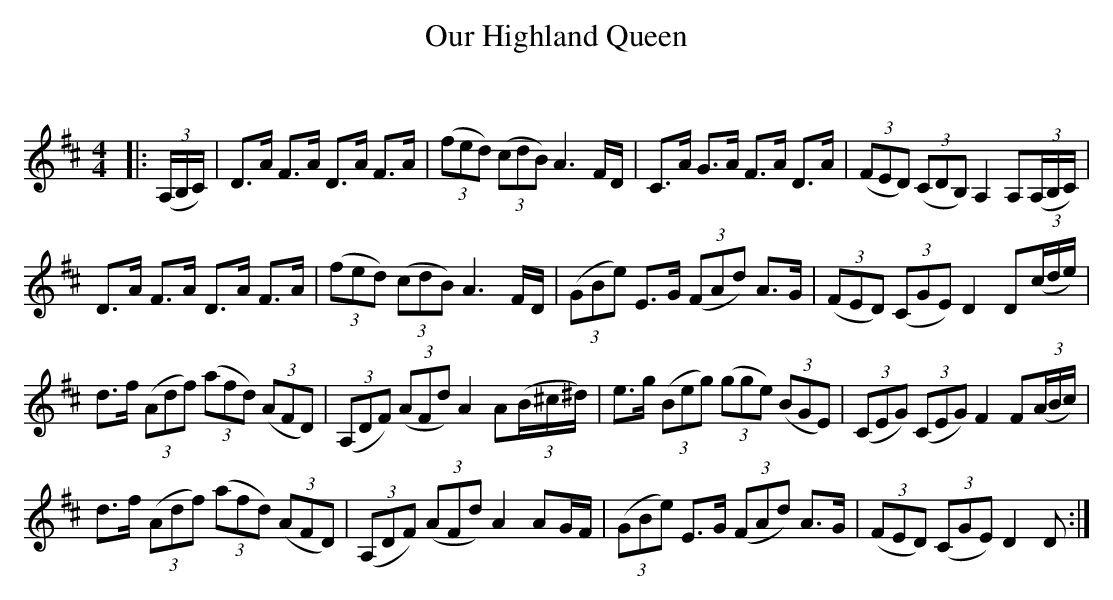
X:1
T: Our Highland Queen
C:
Q: 128
K:D
M:4/4
L:1/16
|:((3A,B,C)|D3A F3A D3A F3A|((3f2e2d2) ((3c2d2B2) A6 FD|C3A G3A F3A D3A|((3F2E2D2) ((3C2D2B,2) A,4 A,2((3A,B,C)|
D3A F3A D3A F3A|((3f2e2d2) ((3c2d2B2) A6 FD|((3G2B2e2) E3G ((3F2A2d2) A3G|((3F2E2D2) ((3C2G2E2) D4 D2((3cde)|
d3f ((3A2d2f2) ((3a2f2d2) ((3A2F2D2) |((3A,2D2F2) ((3A2F2d2) A4 A2((3B^c^d) |e3g ((3B2e2g2) ((3g2g2e2) ((3B2G2E2) |((3C2E2G2) ((3C2E2G2) F4 F2((3ABc)|
d3f ((3A2d2f2) ((3a2f2d2) ((3A2F2D2) |((3A,2D2F2) ((3A2F2d2) A4 A2GF|((3G2B2e2) E3G ((3F2A2d2) A3G|((3F2E2D2) ((3C2G2E2) D4 D2:|
